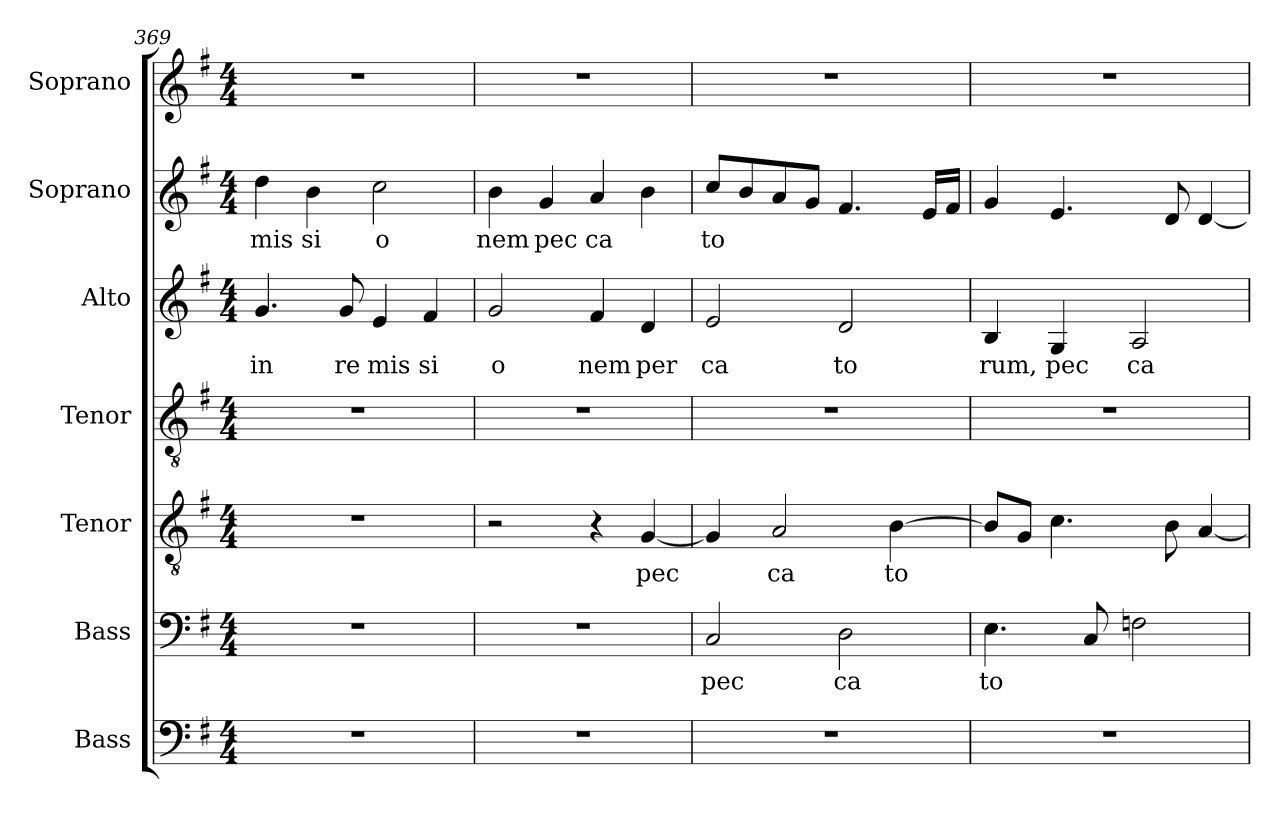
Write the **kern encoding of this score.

**kern	**kern	**text	**kern	**text	**kern	**kern	**text	**kern	**text	**kern
*part7	*part6	*part6	*part5	*part5	*part4	*part3	*part3	*part2	*part2	*part1
*staff7	*staff6	*staff6	*staff5	*staff5	*staff4	*staff3	*staff3	*staff2	*staff2	*staff1
*I"Bass	*I"Bass	*	*I"Tenor	*	*I"Tenor	*I"Alto	*	*I"Soprano	*	*I"Soprano
*I'B.	*I'B.	*	*I'T.	*	*I'T.	*I'A.	*	*I'S.	*	*I'S.
*clefF4	*clefF4	*	*clefGv2	*	*clefGv2	*clefG2	*	*clefG2	*	*clefG2
*	*	*	*ITrd7c12	*	*ITrd7c12	*	*	*	*	*
*k[f#]	*k[f#]	*	*k[f#]	*	*k[f#]	*k[f#]	*	*k[f#]	*	*k[f#]
*G:	*G:	*	*G:	*	*G:	*G:	*	*G:	*	*G:
*M4/4	*M4/4	*	*M4/4	*	*M4/4	*M4/4	*	*M4/4	*	*M4/4
=369	=369	=369	=369	=369	=369	=369	=369	=369	=369	=369
!	!	!	!	!	!	!	!LO:LY:b:color=#000000	!	!	!
!	!	!	!	!	!	!	!	!	!LO:LY:b:color=#000000	!
1r	1r	.	1r	.	1r	4.gi/	in	4ddi\	mis	1r
!	!	!	!	!	!	!	!	!	!LO:LY:b:color=#000000	!
.	.	.	.	.	.	.	.	4bi\	si	.
!	!	!	!	!	!	!	!LO:LY:b:color=#000000	!	!	!
.	.	.	.	.	.	8gi/	re	.	.	.
!	!	!	!	!	!	!	!LO:LY:b:color=#000000	!	!	!
!	!	!	!	!	!	!	!	!	!LO:LY:b:color=#000000	!
.	.	.	.	.	.	4ei/	mis	2cci\	o	.
!	!	!	!	!	!	!	!LO:LY:b:color=#000000	!	!	!
.	.	.	.	.	.	4f#i/	si	.	.	.
=370	=370	=370	=370	=370	=370	=370	=370	=370	=370	=370
!	!	!	!	!	!	!	!LO:LY:b:color=#000000	!	!	!
!	!	!	!	!	!	!	!	!	!LO:LY:b:color=#000000	!
1r	1r	.	2r	.	1r	2gi/	o	4bi\	nem	1r
!	!	!	!	!	!	!	!	!	!LO:LY:b:color=#000000	!
.	.	.	.	.	.	.	.	4gi/	pec	.
!	!	!	!	!	!	!	!LO:LY:b:color=#000000	!	!	!
!	!	!	!	!	!	!	!	!	!LO:LY:b:color=#000000	!
.	.	.	4r	.	.	4f#i/	nem	4ai/	ca	.
!	!	!	!	!LO:LY:b:color=#000000	!	!	!	!	!	!
!	!	!	!	!	!	!	!LO:LY:b:color=#000000	!	!	!
.	.	.	[4GGi/	pec	.	4di/	per	4bi\	.	.
!!LO:LB:g=z
=371	=371	=371	=371	=371	=371	=371	=371	=371	=371	=371
!	!	!LO:LY:b:color=#000000	!	!	!	!	!	!	!	!
!	!	!	!	!	!	!	!LO:LY:b:color=#000000	!	!	!
!	!	!	!	!	!	!	!	!	!LO:LY:b:color=#000000	!
1r	2Ci/	pec	4GGi/]	.	1r	2ei/	ca	8cci/L	to	1r
.	.	.	.	.	.	.	.	8bi/	.	.
!	!	!	!	!LO:LY:b:color=#000000	!	!	!	!	!	!
.	.	.	2AAi/	ca	.	.	.	8ai/	.	.
.	.	.	.	.	.	.	.	8gi/J	.	.
!	!	!LO:LY:b:color=#000000	!	!	!	!	!	!	!	!
!	!	!	!	!	!	!	!LO:LY:b:color=#000000	!	!	!
.	2Di\	ca	.	.	.	2di/	to	4.f#i/	.	.
!	!	!	!	!LO:LY:b:color=#000000	!	!	!	!	!	!
.	.	.	[4BBi\	to	.	.	.	.	.	.
.	.	.	.	.	.	.	.	16ei/LL	.	.
.	.	.	.	.	.	.	.	16f#i/JJ	.	.
=372	=372	=372	=372	=372	=372	=372	=372	=372	=372	=372
!	!	!LO:LY:b:color=#000000	!	!	!	!	!	!	!	!
!	!	!	!	!	!	!	!LO:LY:b:color=#000000	!	!	!
1r	4.Ei\	to	8BBi/L]	.	1r	4Bi/	rum,	4gi/	.	1r
.	.	.	8GGi/J	.	.	.	.	.	.	.
!	!	!	!	!	!	!	!LO:LY:b:color=#000000	!	!	!
.	.	.	4.Ci\	.	.	4Gi/	pec	4.ei/	.	.
.	8Ci/	.	.	.	.	.	.	.	.	.
!	!	!	!	!	!	!	!LO:LY:b:color=#000000	!	!	!
.	2Fni\	.	.	.	.	2Ai/	ca	.	.	.
.	.	.	8BBi\	.	.	.	.	8di/	.	.
.	.	.	[4AAi/	.	.	.	.	[4di/	.	.
=	=	=	=	=	=	=	=	=	=	=
*-	*-	*-	*-	*-	*-	*-	*-	*-	*-	*-
